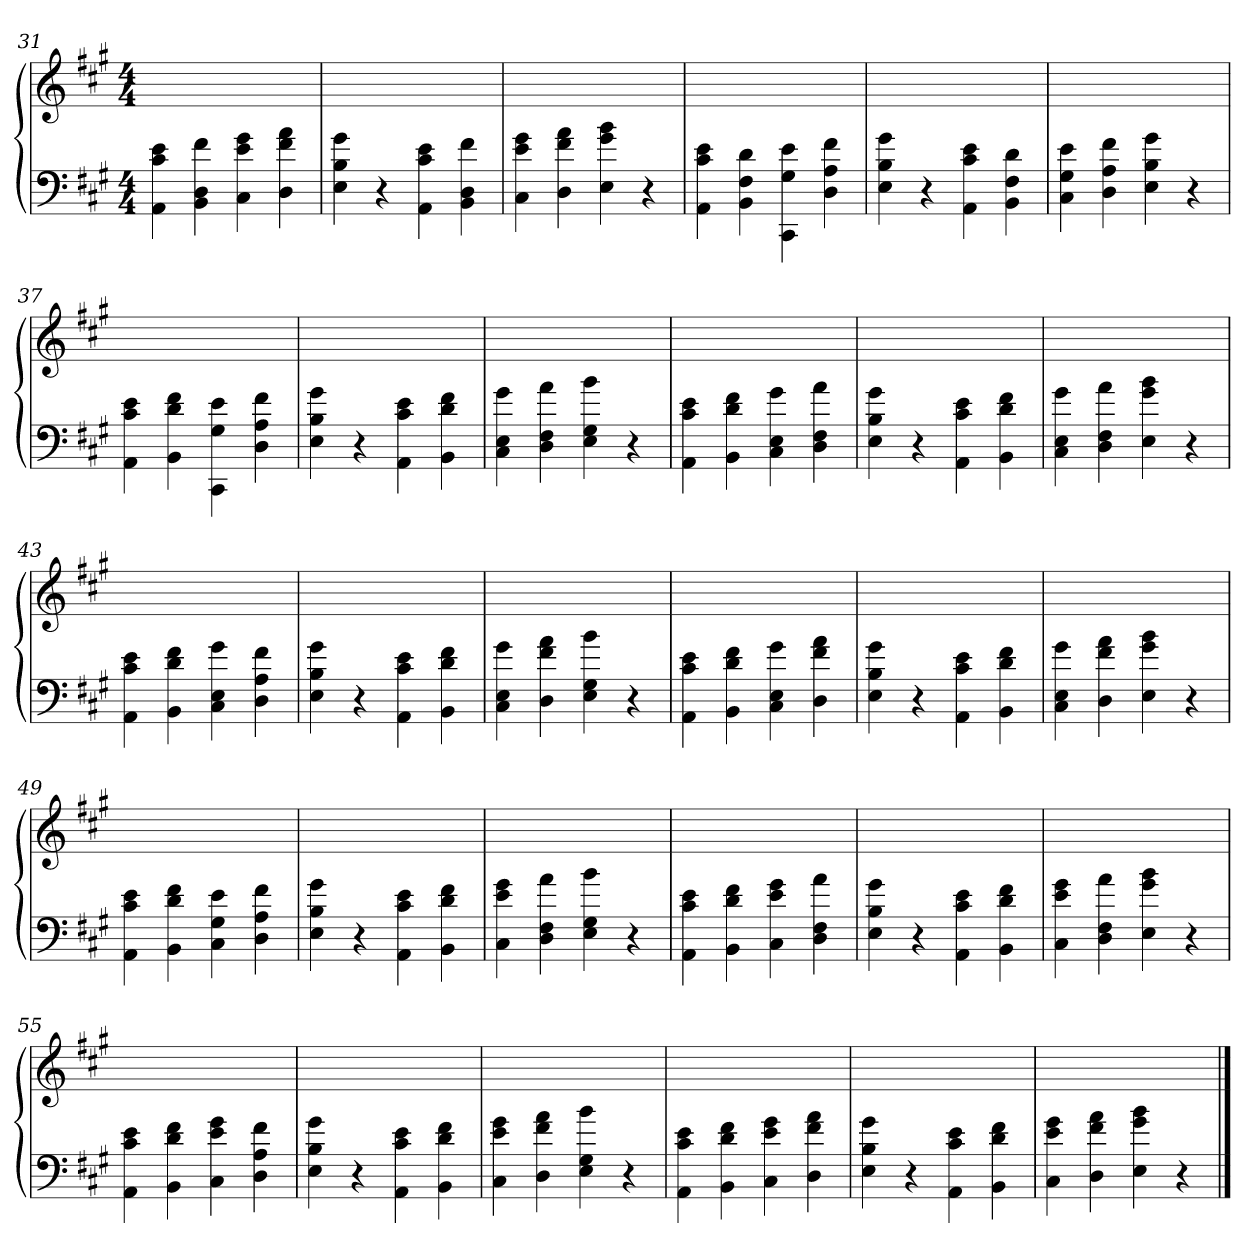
**kern	**kern
*part2	*part1
*staff2	*staff1
*clefF4	*clefG2
*k[f#c#g#]	*k[f#c#g#]
*A:	*A:
*M4/4	*M4/4
=31	=31
4AA 4c# 4e	1ryy
4BB 4D 4f#	.
4C# 4e 4g#	.
4D 4f# 4a	.
=32	=32
4E 4B 4g#	1ryy
4r	.
4AA 4c# 4e	.
4BB 4D 4f#	.
=33	=33
4C# 4e 4g#	1ryy
4D 4f# 4a	.
4E 4g# 4b	.
4r	.
=34	=34
4AA 4c# 4e	1ryy
4BB 4F# 4d	.
4CC# 4G# 4e	.
4D 4A 4f#	.
=35	=35
4E 4B 4g#	1ryy
4r	.
4AA 4c# 4e	.
4BB 4F# 4d	.
=36	=36
4C# 4G# 4e	1ryy
4D 4A 4f#	.
4E 4B 4g#	.
4r	.
=37	=37
4AA 4c# 4e	1ryy
4BB 4d 4f#	.
4CC# 4G# 4e	.
4D 4A 4f#	.
=38	=38
4E 4B 4g#	1ryy
4r	.
4AA 4c# 4e	.
4BB 4d 4f#	.
=39	=39
4C# 4E 4g#	1ryy
4D 4F# 4a	.
4E 4G# 4b	.
4r	.
=40	=40
4AA 4c# 4e	1ryy
4BB 4d 4f#	.
4C# 4E 4g#	.
4D 4F# 4a	.
=41	=41
4E 4B 4g#	1ryy
4r	.
4AA 4c# 4e	.
4BB 4d 4f#	.
=42	=42
4C# 4E 4g#	1ryy
4D 4F# 4a	.
4E 4g# 4b	.
4r	.
=43	=43
4AA 4c# 4e	1ryy
4BB 4d 4f#	.
4C# 4E 4g#	.
4D 4A 4f#	.
=44	=44
4E 4B 4g#	1ryy
4r	.
4AA 4c# 4e	.
4BB 4d 4f#	.
=45	=45
4C# 4E 4g#	1ryy
4D 4f# 4a	.
4E 4G# 4b	.
4r	.
=46	=46
4AA 4c# 4e	1ryy
4BB 4d 4f#	.
4C# 4E 4g#	.
4D 4f# 4a	.
=47	=47
4E 4B 4g#	1ryy
4r	.
4AA 4c# 4e	.
4BB 4d 4f#	.
=48	=48
4C# 4E 4g#	1ryy
4D 4f# 4a	.
4E 4g# 4b	.
4r	.
=49	=49
4AA 4c# 4e	1ryy
4BB 4d 4f#	.
4C# 4G# 4e	.
4D 4A 4f#	.
=50	=50
4E 4B 4g#	1ryy
4r	.
4AA 4c# 4e	.
4BB 4d 4f#	.
=51	=51
4C# 4e 4g#	1ryy
4D 4F# 4a	.
4E 4G# 4b	.
4r	.
=52	=52
4AA 4c# 4e	1ryy
4BB 4d 4f#	.
4C# 4e 4g#	.
4D 4F# 4a	.
=53	=53
4E 4B 4g#	1ryy
4r	.
4AA 4c# 4e	.
4BB 4d 4f#	.
=54	=54
4C# 4e 4g#	1ryy
4D 4F# 4a	.
4E 4g# 4b	.
4r	.
=55	=55
4AA 4c# 4e	1ryy
4BB 4d 4f#	.
4C# 4e 4g#	.
4D 4A 4f#	.
=56	=56
4E 4B 4g#	1ryy
4r	.
4AA 4c# 4e	.
4BB 4d 4f#	.
=57	=57
4C# 4e 4g#	1ryy
4D 4f# 4a	.
4E 4G# 4b	.
4r	.
=58	=58
4AA 4c# 4e	1ryy
4BB 4d 4f#	.
4C# 4e 4g#	.
4D 4f# 4a	.
=59	=59
4E 4B 4g#	1ryy
4r	.
4AA 4c# 4e	.
4BB 4d 4f#	.
=60	=60
4C# 4e 4g#	1ryy
4D 4f# 4a	.
4E 4g# 4b	.
4r	.
==	==
*-	*-
